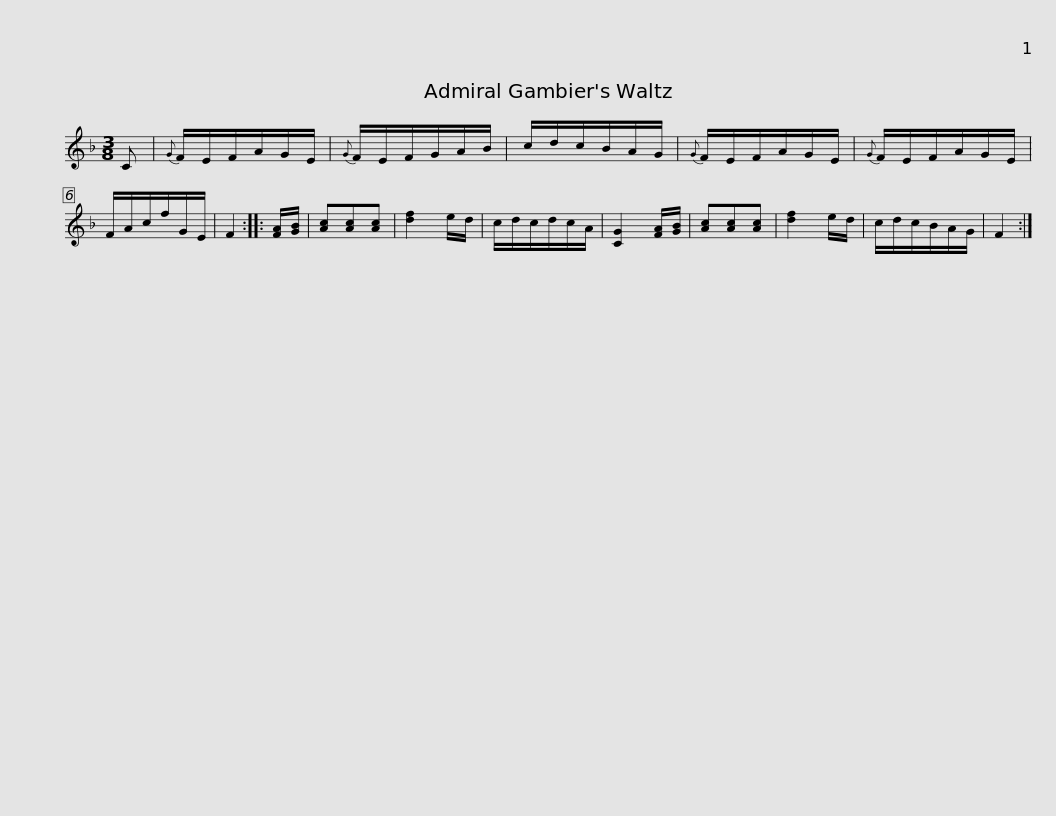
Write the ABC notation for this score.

X:1
L:1/8
M:3/8
I:linebreak $
K:F
V:1 treble
V:1
 C |{G} F/E/F/A/G/E/ |{G} F/E/F/G/A/B/ | c/d/c/B/A/G/ |{G} F/E/F/A/G/E/ | %5
{G} F/E/F/A/G/E/ | F/A/c/f/G/E/ | F2 :: [FA]/[GB]/ |$ [Ac][Ac][Ac] | %10
 [df]2 e/d/ | c/d/c/d/c/A/ | [CG]2 [FA]/[GB]/ | [Ac][Ac][Ac] | [df]2 e/d/ | %15
 c/d/c/B/A/G/ | F2 :| %17
